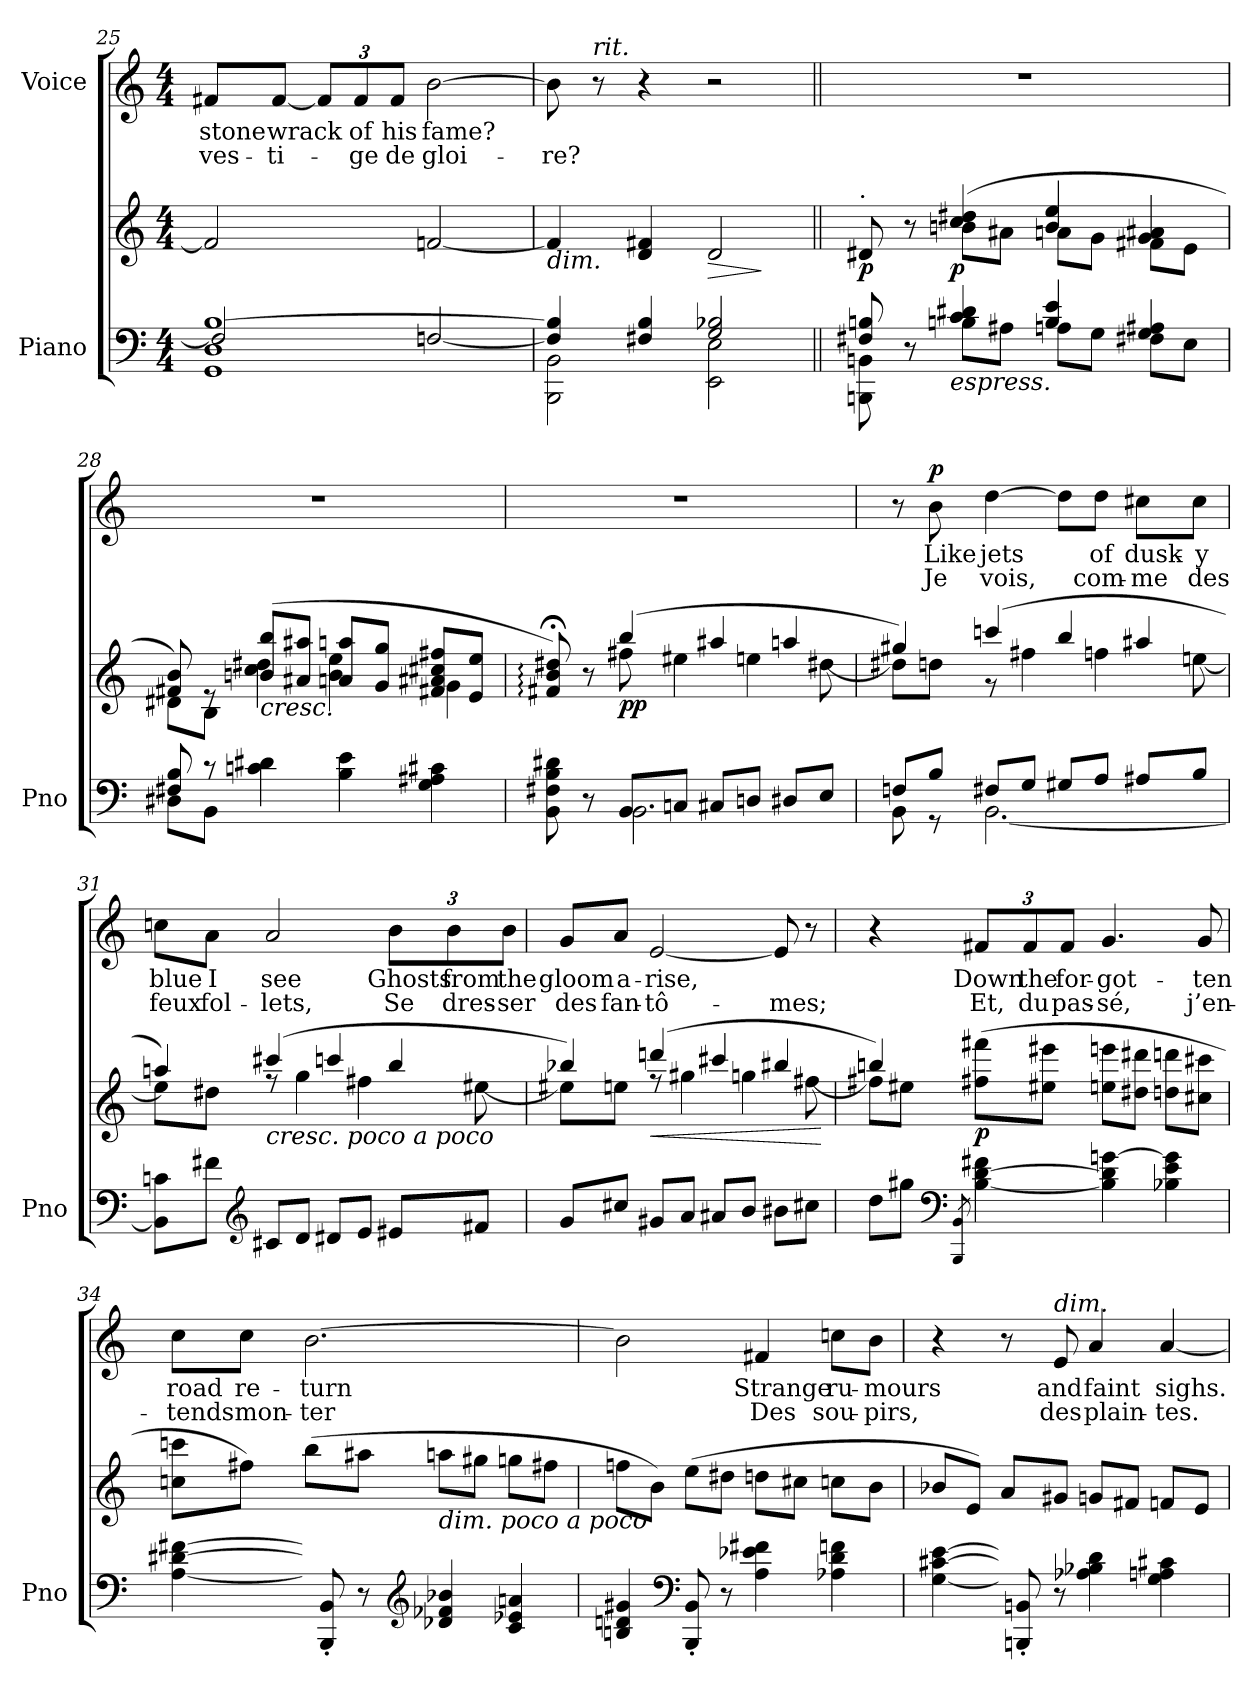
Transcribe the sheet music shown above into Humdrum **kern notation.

**kern	**kern	**dynam	**kern	**text	**text	**dynam
*part2	*part2	*part2	*part1	*part1	*part1	*part1
*staff3	*staff2	*staff2/3	*staff1	*staff1	*staff1	*staff1
*I"Piano	*	*	*I"Voice	*	*	*
*I'Pno	*	*	*	*	*	*
*clefF4	*clefG2	*	*clefG2	*	*	*
*k[]	*k[]	*	*k[]	*	*	*
*M4/4	*M4/4	*	*M4/4	*	*	*
=25	=25	=25	=25	=25	=25	=25
*^	*	*	*	*	*	*
*	*^	*	*	*	*	*	*
!	!	!	!	!	!	!LO:LY:b	!LO:LY:b	!
[1B	2F#/]	1GG 1D	2f#/]	.	8f#X/L	stone	ves-	.
!	!	!	!	!	!	!LO:LY:b	!LO:LY:b	!
.	.	.	.	.	[8f#/J	wrack	-ti-	.
.	.	.	.	.	12f#/L]	.	.	.
!	!	!	!	!	!	!LO:LY:b	!LO:LY:b	!
.	.	.	.	.	12f#/	of	-ge	.
!	!	!	!	!	!	!LO:LY:b	!LO:LY:b	!
.	.	.	.	.	12f#/J	his	de	.
!	!	!	!	!	!	!LO:LY:b	!LO:LY:b	!
.	[2Fn/	.	[2fn/	.	[2b\	fame?	gloi-	.
*v	*v	*v	*	*	*	*	*	*
=26	=26	=26	=26	=26	=26	=26
*	*	*	*MM55	*	*	*
*^	*	*	*	*	*	*
!	!	!LO:TX:b:i:t=dim.	!	!	!	!	!
!	!	!	!	!	!	!LO:LY:b	!
4F/] 4B/]	2BBB\ 2BB\	4f/]	.	8b\]	.	re?	.
!	!	!	!	!LO:TX:a:i:t=rit.	!	!	!
.	.	.	.	8r	.	.	.
4F#X/ 4B/	.	4d/ 4f#X/	.	4r	.	.	.
!	!	!	!LO:HP:b	!	!	!	!
2G/ 2B-X/	2EE\ 2E\	2d/	>	2r	.	.	.
*v	*v	*	*	*	*	*	*
.	.	]	.	.	.	.
!!LO:LB:g=z
=27||	=27||	=27||	=27||	=27||	=27||	=27||
*^	*^	*	*	*	*	*
*	*^	*	*	*	*	*	*	*
!	!	!	!	!	!	!LO:TX:a:B:t=Misterioso lentando	!	!	!
!	!	!	!LO:TX:a:t=.	!	!	!	!	!	!
!	!	!	!	!	!LO:DY:b	!	!	!	!
*	*	*	*	*	*	*^	*	*	*
8F#X/ 8Bn/	8ryy	8BBBn\ 8BBn\	8d#X	4ryy	p	1r	4ryy	.	.	.
2..ryy	8r	8ryy	8r	.	.	.	.	.	.	.
*	*	*	*	*	*	*MM65	*	*	*	*
!	!LO:TX:b:i:t=espress.	!	!	!	!	!	!	!	!	!
!	!	!	!	!	!LO:DY:b	!	!	!	!	!
.	4c/ 4d#X/	8Bn\L	(>4cc/ 4dd#X/	8bn\L	p	.	2.ryy	.	.	.
.	.	8A#X\J	.	8a#X\J	.	.	.	.	.	.
.	4B/ 4e/	8An\L	4b/ 4ee/	8an\L	.	.	.	.	.	.
.	.	8G\J	.	8g\J	.	.	.	.	.	.
.	4G/ 4A#X/	8F#X\L	4g/ 4a#X/	8f#X\L	.	.	.	.	.	.
.	.	8E\J	.	8e\J	.	.	.	.	.	.
*	*v	*v	*	*	*	*v	*v	*	*	*
=28	=28	=28	=28	=28	=28	=28	=28	=28
8F#X/ 8B/	8D#X\L	8f#X/ 8b/)	8d#X\L	.	1r	.	.	.
8r	8BB\J	8re	8B\J	.	.	.	.	.
!	!	!LO:TX:b:i:t=cresc.	!	!	!	!	!	!
4cn\ 4d#X\	2.ryy	(>8bn/ 8bb/L	4cc\ 4dd#X\	.	.	.	.	.
.	.	8a#X/ 8aa#X/J	.	.	.	.	.	.
4B\ 4e\	.	8an/ 8aan/L	4b\ 4ee\	.	.	.	.	.
.	.	8g/ 8gg/J	.	.	.	.	.	.
4G\ 4A#X\ 4c#X\	.	8f#X/ 8a#X/ 8cc#X/ 8ff#X/L	4g\	.	.	.	.	.
.	.	8e/ 8ee/J	.	.	.	.	.	.
=29	=29	=29	=29	=29	=29	=29	=29	=29
8BB\ 8F#X\ 8B\ 8d#X\	4ryy	8f#X/;<: 8b/;<: 8dd#X/;<:)	4ryy	.	1r	.	.	.
8r	.	8r	.	.	.	.	.	.
!	!	!	!	!LO:DY:b	!	!	!	!
8BB/L	2.BB\	(>4bb/	8ff#X\	pp	.	.	.	.
8Cn/J	.	.	4ee#X\	.	.	.	.	.
8C#X/L	.	4aa#X/	.	.	.	.	.	.
8Dn/J	.	.	4een\	.	.	.	.	.
8D#X/L	.	4aan/	.	.	.	.	.	.
8E/J	.	.	[8dd#X\	.	.	.	.	.
!!LO:PB:g=z
=30	=30	=30	=30	=30	=30	=30	=30	=30
8Fn/L	8BB\	4gg#X/)	8dd#X\L]	.	8r	.	.	.
!	!	!	!	!	!	!LO:LY:b	!LO:LY:b	!LO:DY:a
8B/J	8r	.	8ddn\J	.	8b\	Like	Je	p
!	!	!	!	!	!	!LO:LY:b	!LO:LY:b	!
8F#X/L	[2.BB\	(>4cccn/	8r	.	[4dd\	jets	vois,	.
8G/J	.	.	4ff#X\	.	.	.	.	.
8G#X/L	.	4bb/	.	.	8dd\L]	.	.	.
!	!	!	!	!	!	!LO:LY:b	!LO:LY:b	!
8A/J	.	.	4ffn\	.	8dd\J	of	com-	.
!	!	!	!	!	!	!LO:LY:b	!LO:LY:b	!
8A#X/L	.	4aa#X/	.	.	8cc#X\L	dusk-	-me	.
!	!	!	!	!	!	!LO:LY:b	!LO:LY:b	!
8B/J	.	.	[8een\	.	8cc#\J	-y	des	.
*v	*v	*	*	*	*	*	*	*
=31	=31	=31	=31	=31	=31	=31	=31
!	!	!	!	!	!LO:LY:b	!LO:LY:b	!
8BB\] 8cn\L	4aan/)	8ee\L]	.	8ccn\L	blue	feux	.
!	!	!	!	!	!LO:LY:b	!LO:LY:b	!
8f#X\J	.	8dd#X\J	.	8a\J	I	fol-	.
*clefG2	*	*	*	*	*	*	*
!	!LO:TX:b:i:t=cresc.       poco       a       poco	!	!	!	!	!	!
!	!	!	!	!	!LO:LY:b	!LO:LY:b	!
8c#X/L	(>4ccc#X/	8rff	.	2a/	see	-lets,	.
8d/J	.	4gg\	.	.	.	.	.
8d#X/L	4cccn/	.	.	.	.	.	.
8e/J	.	4ff#X\	.	.	.	.	.
!	!	!	!	!	!LO:LY:b	!LO:LY:b	!
8e#X/L	4bb/	.	.	12b\L	Ghosts	Se	.
!	!	!	!	!	!LO:LY:b	!LO:LY:b	!
.	.	.	.	12b\	from	dres-	.
8f#X/J	.	[8ee#X\	.	.	.	.	.
!	!	!	!	!	!LO:LY:b	!LO:LY:b	!
.	.	.	.	12b\J	the	-ser	.
=32	=32	=32	=32	=32	=32	=32	=32
!	!	!	!	!	!LO:LY:b	!LO:LY:b	!
8g/L	4bb-X/)	8ee#X\L]	.	8g/L	gloom	des	.
!	!	!	!	!	!LO:LY:b	!LO:LY:b	!
8cc#X/J	.	8een\J	.	8a/J	a-	fan-	.
!	!	!	!LO:HP:b	!	!LO:LY:b	!LO:LY:b	!
8g#X/L	(>4dddn/	8rff	<	[2e/	-rise,	-tô-	.
8a/J	.	4gg#X\	.	.	.	.	.
8a#X/L	4ccc#X/	.	.	.	.	.	.
8b/J	.	4ggn\	.	.	.	.	.
!	!	!	!	!	!	!LO:LY:b	!
8b#X\L	4bb#X/	.	.	8e/]	.	-mes;	.
8cc#X\J	.	[8ff#X\	.	8r	.	.	.
*	*v	*v	*	*	*	*	*
.	.	[	.	.	.	.
!!LO:LB:g=z
=33	=33	=33	=33	=33	=33	=33
*	*^	*	*	*	*	*
8dd\L	4bbn/)	8ff#X\L]	.	4r	.	.	.
8gg#X\J	.	8ee#X\J	.	.	.	.	.
*clefF4	*	*	*	*	*	*	*
8qBBB/ 8qBB/	.	.	.	.	.	.	.
!	!	!	!LO:DY:b	!	!LO:LY:b	!LO:LY:b	!LO:DY:a
!	!	!	!	!	!	!	!LO:DY:n=1:a
[4B\ [4d\ 4f#X\	(>8ff#X\ 8fff#X\L	2.ryy	p	12f#X/L	Down	Et,	other-dynamics p
!	!	!	!	!	!LO:LY:b	!LO:LY:b	!
.	.	.	.	12f#/	the	du	.
.	8ee#X\ 8eee#X\J	.	.	.	.	.	.
!	!	!	!	!	!LO:LY:b	!LO:LY:b	!
.	.	.	.	12f#/J	for-	pas-	.
!	!	!	!	!	!LO:LY:b	!LO:LY:b	!
4B\] 4d\] [4gn\	8een\ 8eeen\L	.	.	4.g/	-got-	-sé,	.
.	8dd#X\ 8ddd#X\J	.	.	.	.	.	.
4B-X\ 4e\ 4g\]	8ddn\ 8dddn\L	.	.	.	.	.	.
!	!	!	!	!	!LO:LY:b	!LO:LY:b	!
.	8cc#X\ 8ccc#X\J	.	.	8g/	-ten	j’en-	.
*	*v	*v	*	*	*	*	*
=34	=34	=34	=34	=34	=34	=34
*^	*	*	*	*	*	*
!	!	!	!	!	!LO:LY:b	!LO:LY:b	!
[4A\ [4d#X\ [4f#X\	4ryy	8ccn\ 8cccn\L	.	8cc\L	road	-tends	.
!	!	!	!	!	!LO:LY:b	!LO:LY:b	!
.	.	8ff#X\J)	.	8cc\J	re-	mon-	.
!	!	!	!	!	!LO:LY:b	!LO:LY:b	!
8Ayy] 8d#yy] 8f#yy]	8BBB/' 8BB/'	(>8bb\L	.	[2.b\	-turn	-ter	.
8r	2ryy	8aa#X\J	.	.	.	.	.
*clefG2	*	*	*	*	*	*	*
!	!	!LO:TX:b:i:t=dim. poco a poco	!	!	!	!	!
4d-X/ 4f-X/ 4b-X/	.	8aan\L	.	.	.	.	.
.	.	8gg#X\J	.	.	.	.	.
4c/ 4e-X/ 4an/	.	8ggn\L	.	.	.	.	.
.	8ryy	8ff#X\J	.	.	.	.	.
*v	*v	*	*	*	*	*	*
=35	=35	=35	=35	=35	=35	=35
4Bn/ 4dn/ 4g#X/	8ffn\L	.	2b\]	.	.	.
.	8b\J)	.	.	.	.	.
*clefF4	*	*	*	*	*	*
8BBB/' 8BB/'	(>8ee\L	.	.	.	.	.
8r	8dd#X\J	.	.	.	.	.
!	!	!	!	!LO:LY:b	!LO:LY:b	!
4A\ 4e-X\ 4f#X\	8ddn\L	.	4f#X/	Strange	Des	.
.	8cc#X\J	.	.	.	.	.
!	!	!	!	!LO:LY:b	!LO:LY:b	!
4A-X\ 4d\ 4fn\	8ccn\L	.	8ccn\L	ru-	sou-	.
!	!	!	!	!LO:LY:b	!LO:LY:b	!
.	8b\J	.	8b\J	-mours	-pirs,	.
!!LO:LB:g=z
=36	=36	=36	=36	=36	=36	=36
*^	*	*	*^	*	*	*
[4G\ [4c#X\ [4e\	4ryy	8b-X/L	.	4r	2..ryy	.	.	.
.	.	8e/J)	.	.	.	.	.	.
8Gyy] 8c#yy] 8eyy]	8BBBn/' 8BBn/'	8a/L	.	8r	.	.	.	.
!	!	!	!	!LO:TX:a:i:t=dim.	!	!	!	!
!	!	!	!	!	!	!LO:LY:b	!LO:LY:b	!
8r	2ryy	8g#X/J	.	8e/	.	and	des	.
!	!	!	!	!	!	!LO:LY:b	!LO:LY:b	!
4A-X\ 4B-X\ 4d\	.	8gn/L	.	4a/	.	faint	plain-	.
.	.	8f#X/J	.	.	.	.	.	.
!	!	!	!	!	!	!LO:LY:b	!LO:LY:b	!
4G\ 4An\ 4c#X\	.	8fn/L	.	[4a/	.	sighs.	-tes.	.
*	*	*	*	*MM63	*	*	*	*
.	8ryy	8e/J	.	.	8ryy	.	.	.
*v	*v	*	*	*v	*v	*	*	*
=	=	=	=	=	=	=
*-	*-	*-	*-	*-	*-	*-
